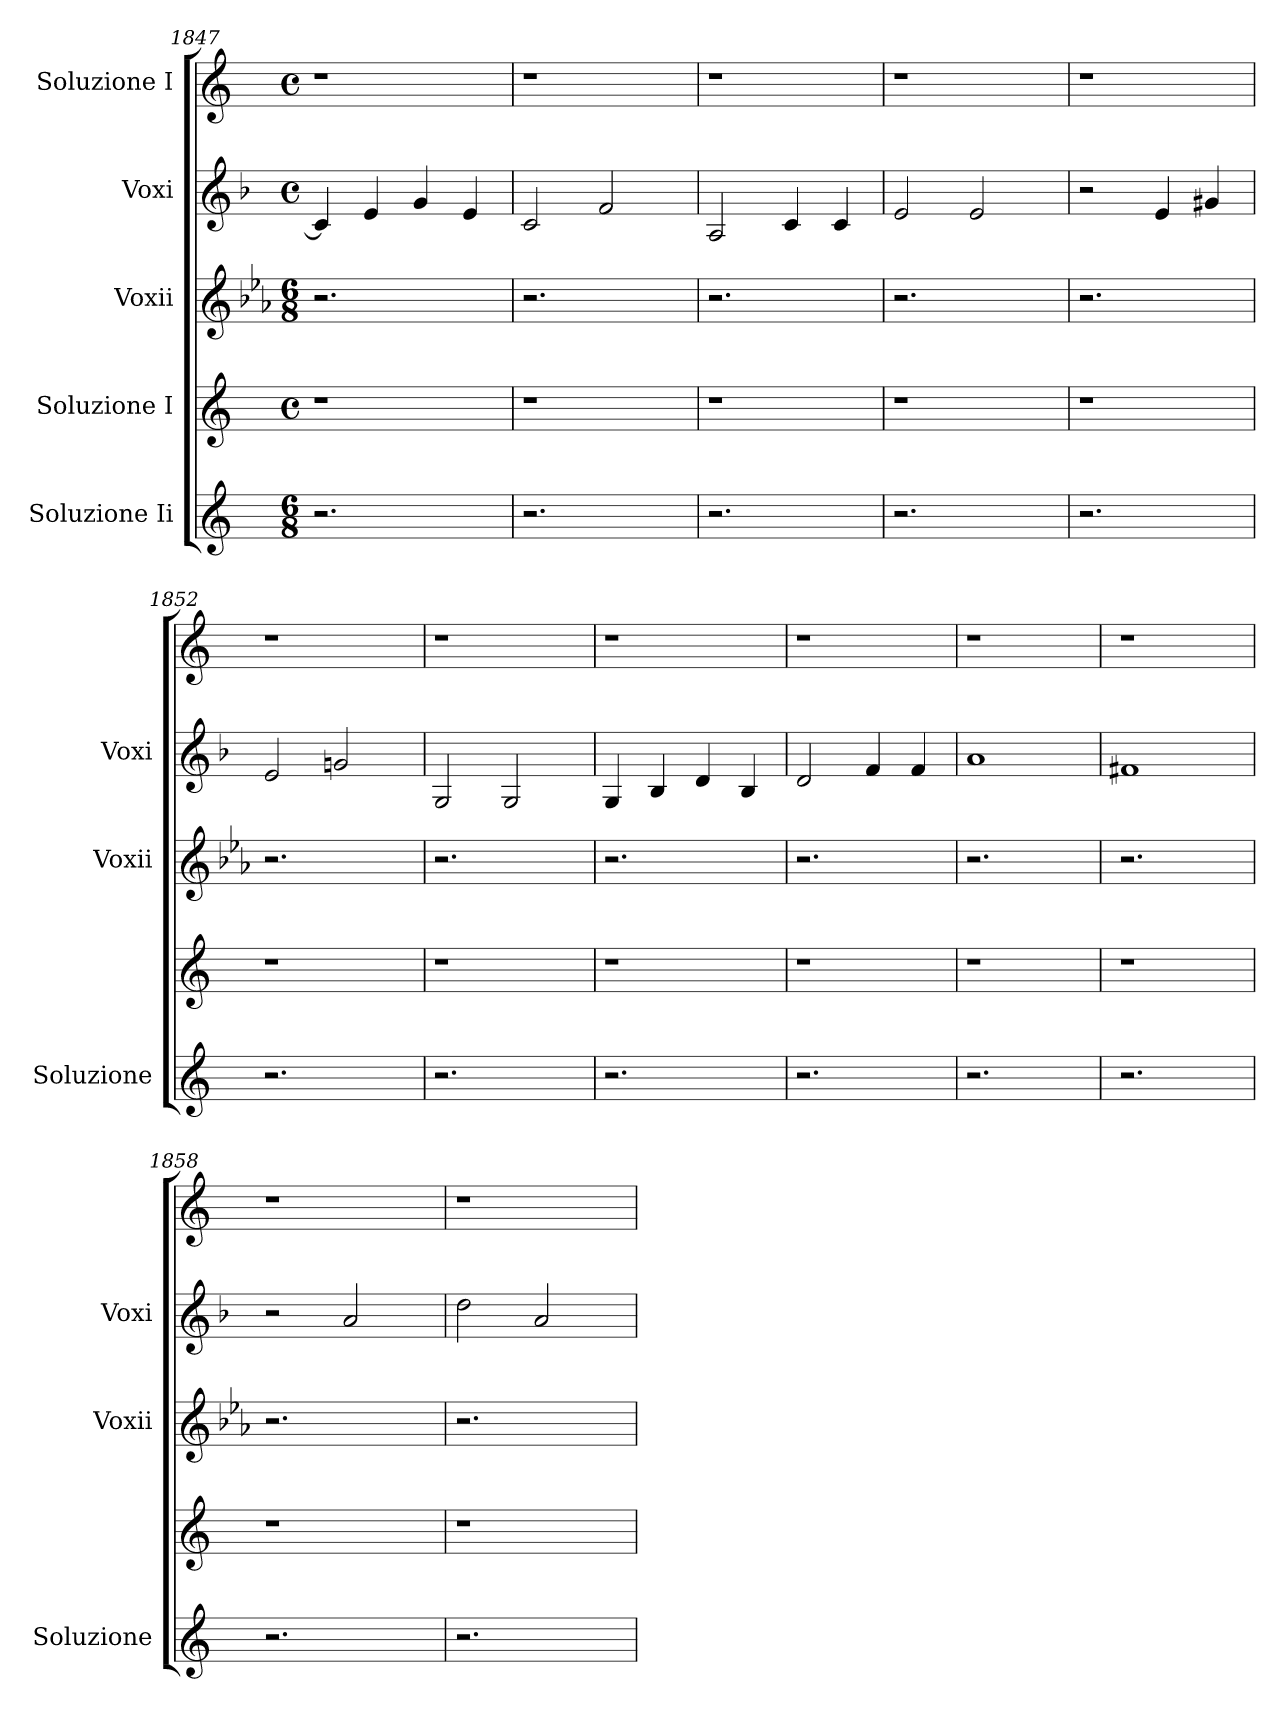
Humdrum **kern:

**kern	**kern	**kern	**kern	**kern
*part5	*part4	*part3	*part2	*part1
*staff5	*staff4	*staff3	*staff2	*staff1
*I"Soluzione Ii	*I"Soluzione I	*I"Voxii	*I"Voxi	*I"Soluzione I
*I'Soluzione	*	*I'Voxii	*I'Voxi	*
*clefG2	*clefG2	*clefG2	*clefG2	*clefG2
*k[]	*k[]	*k[b-e-a-]	*k[b-]	*k[]
*C:	*C:	*E-:	*F:	*C:
*M6/8	*M4/4	*M6/8	*M4/4	*M4/4
*	*met(c)	*	*met(c)	*met(c)
=1847	=1847	=1847	=1847	=1847
2.r	1r	2.r	4c/]	1r
.	.	.	4e/	.
.	.	.	4g/	.
4ryy	.	4ryy	4e/	.
=1848	=1848	=1848	=1848	=1848
2.r	1r	2.r	2c/	1r
.	.	.	2f/	.
4ryy	.	4ryy	.	.
=1849	=1849	=1849	=1849	=1849
2.r	1r	2.r	2A/	1r
.	.	.	4c/	.
4ryy	.	4ryy	4c/	.
!!LO:LB:g=z
=1850	=1850	=1850	=1850	=1850
2.r	1r	2.r	2e/	1r
.	.	.	2e/	.
4ryy	.	4ryy	.	.
=1851	=1851	=1851	=1851	=1851
2.r	1r	2.r	2r	1r
.	.	.	4e/	.
4ryy	.	4ryy	4g#X/	.
=1852	=1852	=1852	=1852	=1852
2.r	1r	2.r	2e/	1r
.	.	.	2gn/	.
4ryy	.	4ryy	.	.
=1853	=1853	=1853	=1853	=1853
2.r	1r	2.r	2G/	1r
.	.	.	2G/	.
4ryy	.	4ryy	.	.
=1854	=1854	=1854	=1854	=1854
2.r	1r	2.r	4G/	1r
.	.	.	4B-/	.
.	.	.	4d/	.
4ryy	.	4ryy	4B-/	.
=1855	=1855	=1855	=1855	=1855
2.r	1r	2.r	2d/	1r
.	.	.	4f/	.
4ryy	.	4ryy	4f/	.
=1856	=1856	=1856	=1856	=1856
2.r	1r	2.r	1a	1r
4ryy	.	4ryy	.	.
=1857	=1857	=1857	=1857	=1857
2.r	1r	2.r	1f#X	1r
4ryy	.	4ryy	.	.
=1858	=1858	=1858	=1858	=1858
2.r	1r	2.r	2r	1r
.	.	.	2a/	.
4ryy	.	4ryy	.	.
!!LO:LB:g=z
=1859	=1859	=1859	=1859	=1859
2.r	1r	2.r	2dd\	1r
.	.	.	2a/	.
4ryy	.	4ryy	.	.
=	=	=	=	=
*-	*-	*-	*-	*-
